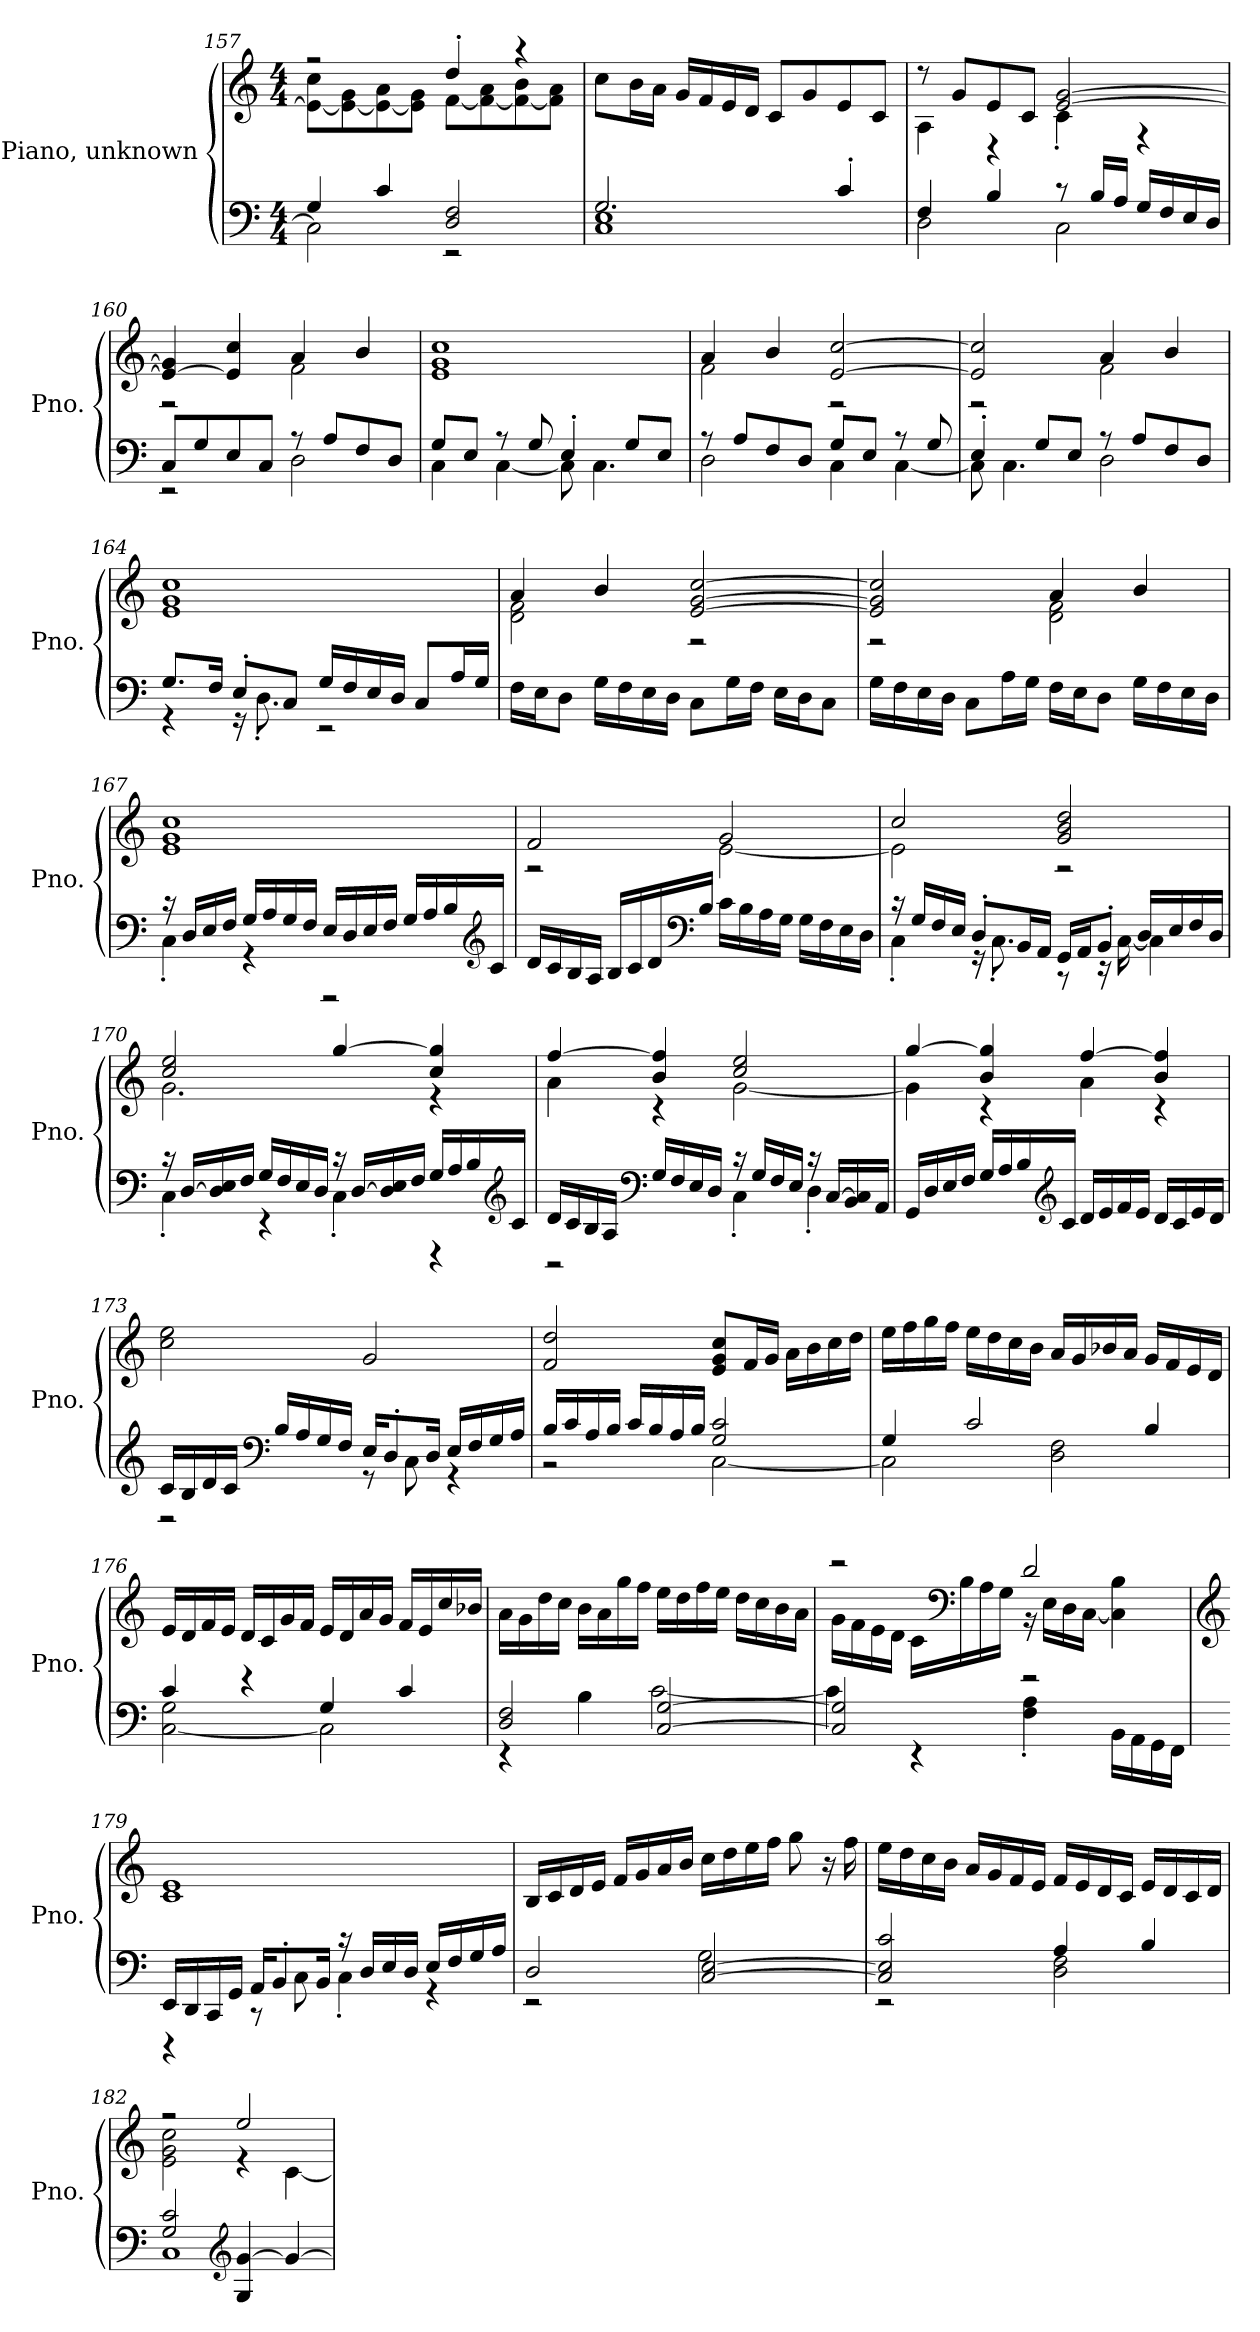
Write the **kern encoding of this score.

**kern	**kern
*part1	*part1
*staff2	*staff1
*I"Piano, unknown	*
*I'Pno.	*
*clefF4	*clefG2
*k[]	*k[]
*M4/4	*M4/4
=157	=157
*^	*^
4G/	2C\]	2r	8e\_ 8cc\L
.	.	.	8e\_ 8g\
4c/	.	.	8e\_ 8a\
.	.	.	8e\] 8g\J
2D/ 2F/	2r	4dd'/	[8f\L
.	.	.	8f\_ 8a\
.	.	4r	8f\_ 8b\
.	.	.	8f\] 8a\J
*	*	*v	*v
=158	=158	=158
2.G/	1C 1E	8cc\L
.	.	16b\L
.	.	16a\JJ
.	.	16g/LL
.	.	16f/
.	.	16e/
.	.	16d/JJ
.	.	8c/L
.	.	8g/
4c'/	.	8e/
.	.	8c/J
!!LO:LB:g=z
=159	=159	=159
*	*	*^
4F/	2D\	8r	4A\
.	.	8g/L	.
4B/	.	8e/	4r
.	.	8c/J	.
8r	2C\	[2e/ [2g/	4c'\
16B/LL	.	.	.
16A/JJ	.	.	.
16G/LL	.	.	4r
16F/	.	.	.
16E/	.	.	.
16D/JJ	.	.	.
=160	=160	=160	=160
8C/L	2r	4e/_ 4g/]	2r
8G/	.	.	.
8E/	.	4e/] 4cc/	.
8C/J	.	.	.
8r	2D\	4a/	2f\
8A/L	.	.	.
8F/	.	4b/	.
8D/J	.	.	.
*	*	*v	*v
=161	=161	=161
8G/L	4C\	1e 1g 1cc
8E/J	.	.
8r	[4C\	.
8G/	.	.
4E'/	8C\]	.
.	4.C\	.
8G/L	.	.
8E/J	.	.
=162	=162	=162
*	*	*^
8r	2D\	4a/	2f\
8A/L	.	.	.
8F/	.	4b/	.
8D/J	.	.	.
8G/L	4C\	[2e/ [2cc/	2r
8E/J	.	.	.
8r	[4C\	.	.
8G/	.	.	.
!!LO:LB:g=z	!!
=163	=163	=163	=163
4E'/	8C\]	2e/] 2cc/]	2r
.	4.C\	.	.
8G/L	.	.	.
8E/J	.	.	.
8r	2D\	4a/	2f\
8A/L	.	.	.
8F/	.	4b/	.
8D/J	.	.	.
*	*	*v	*v
=164	=164	=164
8.G/L	4r	1e 1g 1cc
16F/Jk	.	.
8E'/L	16r	.
.	8.D'\	.
8C/J	.	.
16G/LL	2r	.
16F/	.	.
16E/	.	.
16D/JJ	.	.
8C/L	.	.
16A/L	.	.
16G/JJ	.	.
*v	*v	*
=165	=165
*	*^
16F\LL	4a/	2d\ 2f\
16E\J	.	.
8D\J	.	.
16G\LL	4b/	.
16F\	.	.
16E\	.	.
16D\JJ	.	.
8C\L	[2e/ [2g/ [2cc/	2r
16G\L	.	.
16F\JJ	.	.
16E\LL	.	.
16D\J	.	.
8C\J	.	.
!!LO:PB:g=z	!!
=166	=166	=166
16G\LL	2e/] 2g/] 2cc/]	2r
16F\	.	.
16E\	.	.
16D\JJ	.	.
8C\L	.	.
16A\L	.	.
16G\JJ	.	.
16F\LL	4a/	2d\ 2f\
16E\J	.	.
8D\J	.	.
16G\LL	4b/	.
16F\	.	.
16E\	.	.
16D\JJ	.	.
*	*v	*v
=167	=167
*^	*
16r	4C'\	1e 1g 1cc
16D/LL	.	.
16E/	.	.
16F/JJ	.	.
16G/LL	4r	.
16A/	.	.
16G/	.	.
16F/JJ	.	.
16E/LL	2r	.
16D/	.	.
16E/	.	.
16F/JJ	.	.
16G/LL	.	.
16A/	.	.
16B/	.	.
*clefG2	*	*
16c/JJ	.	.
*v	*v	*
!!LO:LB:g=z
=168	=168
*	*^
16d/LL	2f/	2r
16c/	.	.
16B/	.	.
16A/JJ	.	.
16B/LL	.	.
16c/	.	.
16d/	.	.
*clefF4	*	*
16B/JJ	.	.
16c\LL	2g/	[2e\
16B\	.	.
16A\	.	.
16G\JJ	.	.
16G\LL	.	.
16F\	.	.
16E\	.	.
16D\JJ	.	.
=169	=169	=169
*^	*	*
16r	4C'\	2cc/	2e\]
16G/LL	.	.	.
16F/	.	.	.
16E/JJ	.	.	.
8D'/L	16r	.	.
.	8.C'\	.	.
16BB/L	.	.	.
16AA/JJ	.	.	.
16GG/LL	8r	2g/ 2b/ 2dd/	2r
16AA/J	.	.	.
8BB'/J	16r	.	.
.	[16C\	.	.
16D/LL	4C\]	.	.
16E/	.	.	.
16F/	.	.	.
16D/JJ	.	.	.
!!LO:LB:g=z	!!
=170	=170	=170	=170
16r	4C'\	2cc/ 2ee/	2.g\
[16D/LL	.	.	.
16D/] 16E/	.	.	.
16F/JJ	.	.	.
16G/LL	4r	.	.
16F/	.	.	.
16E/	.	.	.
16D/JJ	.	.	.
16r	4C'\	[4gg/	.
[16D/LL	.	.	.
16D/] 16E/	.	.	.
16F/JJ	.	.	.
16G/LL	4r	4cc/ 4gg/]	4r
16A/	.	.	.
16B/	.	.	.
*clefG2	*	*	*
16c/JJ	.	.	.
=171	=171	=171	=171
16d/LL	2r	[4ff/	4a\
16c/	.	.	.
16B/	.	.	.
16A/JJ	.	.	.
*clefF4	*	*	*
16G/LL	.	4b/ 4ff/]	4r
16F/	.	.	.
16E/	.	.	.
16D/JJ	.	.	.
16r	4C'\	2cc/ 2ee/	[2g\
16G/LL	.	.	.
16F/	.	.	.
16E/JJ	.	.	.
16r	4D'\	.	.
[16C/LL	.	.	.
16BB/ 16C/]	.	.	.
16AA/JJ	.	.	.
*v	*v	*	*
!!LO:LB:g=z	!!
=172	=172	=172
16GG/LL	[4gg/	4g\]
16D/	.	.
16E/	.	.
16F/JJ	.	.
16G/LL	4b/ 4gg/]	4r
16A/	.	.
16B/	.	.
*clefG2	*	*
16c/JJ	.	.
16d/LL	[4ff/	4a\
16e/	.	.
16f/	.	.
16e/JJ	.	.
16d/LL	4b/ 4ff/]	4r
16c/	.	.
16e/	.	.
16d/JJ	.	.
*	*v	*v
=173	=173
*^	*
16c/LL	2r	2cc\ 2ee\
16B/	.	.
16d/	.	.
16c/JJ	.	.
*clefF4	*	*
16B/LL	.	.
16A/	.	.
16G/	.	.
16F/JJ	.	.
16E/KL	8r	2g/
8D'/	.	.
.	8C\	.
16D/Jk	.	.
16E/LL	4r	.
16F/	.	.
16G/	.	.
16A/JJ	.	.
!!LO:LB:g=z
=174	=174	=174
16B/LL	2r	2f/ 2dd/
16c/	.	.
16A/	.	.
16B/JJ	.	.
16c/LL	.	.
16B/	.	.
16A/	.	.
16B/JJ	.	.
2G/ 2c/	[2C\	8e/ 8g/ 8cc/L
.	.	16f/L
.	.	16g/JJ
.	.	16a\LL
.	.	16b\
.	.	16cc\
.	.	16dd\JJ
=175	=175	=175
4G/	2C\]	16ee\LL
.	.	16ff\
.	.	16gg\
.	.	16ff\JJ
2c/	.	16ee\LL
.	.	16dd\
.	.	16cc\
.	.	16b\JJ
.	2D\ 2F\	16a/LL
.	.	16g/
.	.	16b-X/
.	.	16a/JJ
4B/	.	16g/LL
.	.	16f/
.	.	16e/
.	.	16d/JJ
!!LO:LB:g=z
=176	=176	=176
4c/	[2C\ 2G\	16e/LL
.	.	16d/
.	.	16f/
.	.	16e/JJ
4r	.	16d/LL
.	.	16c/
.	.	16g/
.	.	16f/JJ
4G/	2C\]	16e/LL
.	.	16d/
.	.	16a/
.	.	16g/JJ
4c/	.	16f/LL
.	.	16e/
.	.	16cc/
.	.	16b-X/JJ
=177	=177	=177
2D/ 2F/	4r	16a\LL
.	.	16g\
.	.	16dd\
.	.	16cc\JJ
.	4B\	16b\LL
.	.	16a\
.	.	16gg\
.	.	16ff\JJ
[2C/ [2G/	[2c\	16ee\LL
.	.	16dd\
.	.	16ff\
.	.	16ee\JJ
.	.	16dd\LL
.	.	16cc\
.	.	16b\
.	.	16a\JJ
!!LO:PB:g=z
=178	=178	=178
*	*	*^
2C/] 2G/]	4c\]	2r	16g\LL
.	.	.	16f\
.	.	.	16e\
.	.	.	16d\JJ
.	4r	.	16c\LL
*	*	*clefF4	*
.	.	.	16B\
.	.	.	16A\
.	.	.	16G\JJ
2r	4F\' 4A\'	2d/	16r
.	.	.	16E\LL
.	.	.	16D\
.	.	.	[16C\JJ
.	16BB\LL	.	4C\] 4B\
.	16AA\	.	.
.	16GG\	.	.
.	16FF\JJ	.	.
*	*	*v	*v
=179	=179	=179
*	*	*clefG2
16EE/LL	4r	1c 1e
16DD/	.	.
16CC/	.	.
16GG/JJ	.	.
16AA/KL	8r	.
8BB'/	.	.
.	8C\	.
16BB/Jk	.	.
16r	4C'\	.
16D/LL	.	.
16E/	.	.
16D/JJ	.	.
16E/LL	4r	.
16F/	.	.
16G/	.	.
16A/JJ	.	.
!!LO:LB:g=z
=180	=180	=180
2D/	2r	16B/LL
.	.	16c/
.	.	16d/
.	.	16e/JJ
.	.	16f/LL
.	.	16g/
.	.	16a/
.	.	16b/JJ
[2C/ [2E/	2G\	16cc\LL
.	.	16dd\
.	.	16ee\
.	.	16ff\JJ
.	.	8gg\
.	.	16r
.	.	16ff\
=181	=181	=181
2C/] 2E/] 2c/	2r	16ee\LL
.	.	16dd\
.	.	16cc\
.	.	16b\JJ
.	.	16a/LL
.	.	16g/
.	.	16f/
.	.	16e/JJ
4A/	2D\ 2F\	16f/LL
.	.	16e/
.	.	16d/
.	.	16c/JJ
4B/	.	16e/LL
.	.	16d/
.	.	16c/
.	.	16d/JJ
=182	=182	=182
*	*	*^
2G/ 2c/	1C	2r	2e\ 2g\ 2cc\
*clefG2	*	*	*
4G/ [4g/	.	2ee/	4r
4g/_	.	.	[4c\
*v	*v	*	*
*	*v	*v
=	=
*-	*-
